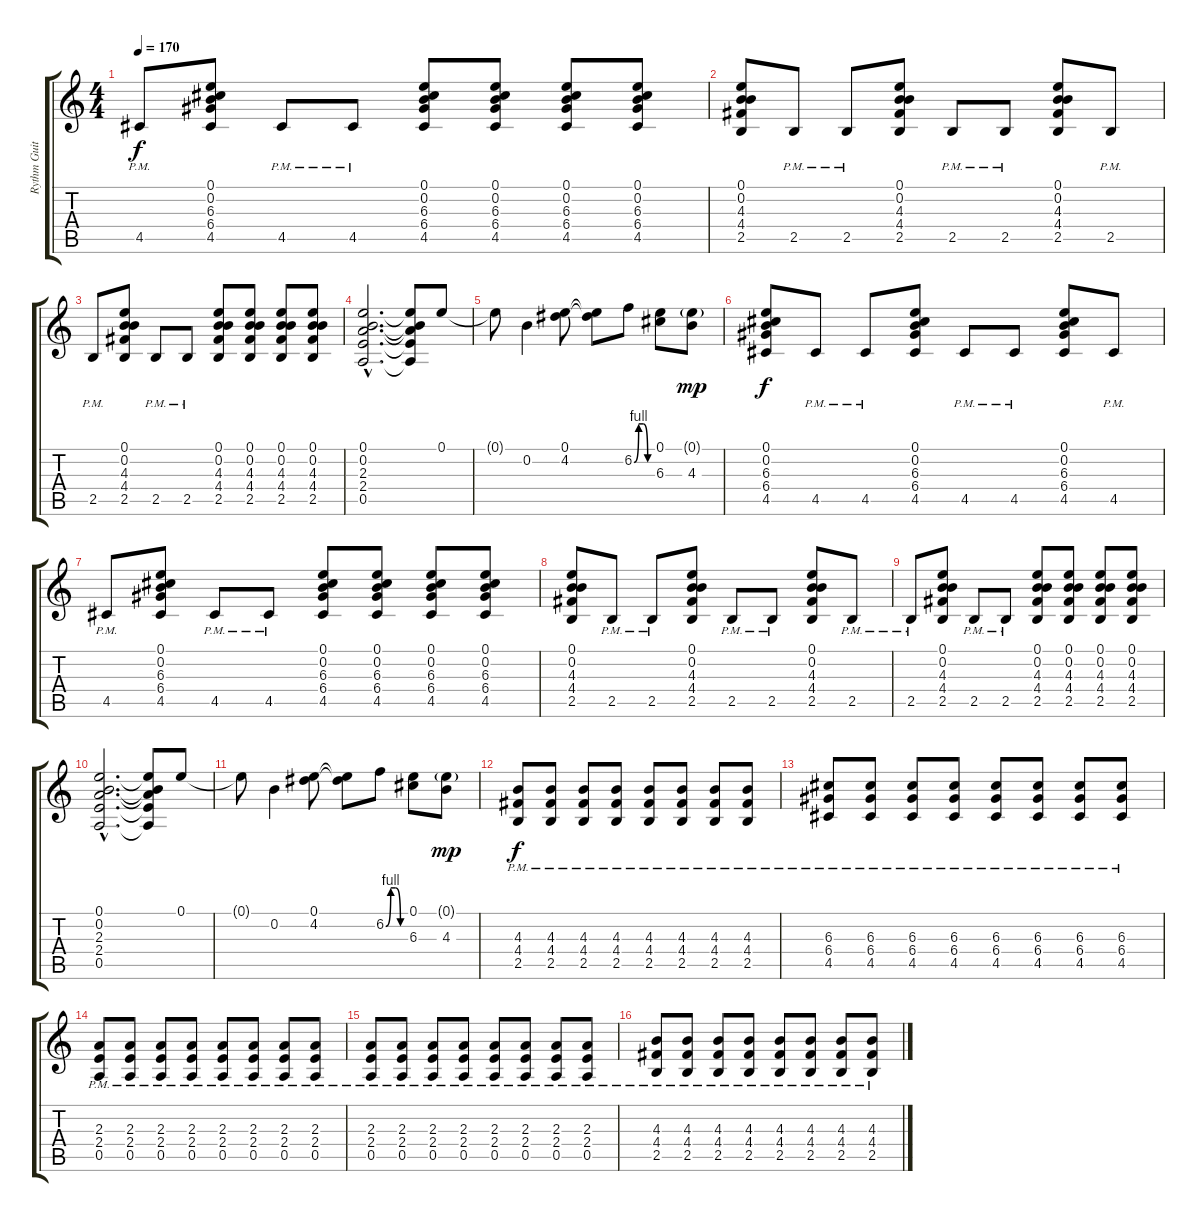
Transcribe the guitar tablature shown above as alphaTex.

\track ("Rythm Guitar" "Rythm Guit") {instrument overdrivenguitar}
\staff {score tabs}
\tuning (E4 B3 G3 D3 A2 E2) {hide}
\ts (4 4)
\tempo 170
\clef g2
\ks c
4.5{pm}.8{dy f} (0.1 0.2 6.3 6.4 4.5).8 4.5{pm}.8 4.5{pm}.8 (0.1 0.2 6.3 6.4 4.5).8 (0.1 0.2 6.3 6.4 4.5).8 (0.1 0.2 6.3 6.4 4.5).8 (0.1 0.2 6.3 6.4 4.5).8 |
(0.1 0.2 4.3 4.4 2.5).8 2.5{pm}.8 2.5{pm}.8 (0.1 0.2 4.3 4.4 2.5).8 2.5{pm}.8 2.5{pm}.8 (0.1 0.2 4.3 4.4 2.5).8 2.5{pm}.8 |
2.5{pm}.8 (0.1 0.2 4.3 4.4 2.5).8 2.5{pm}.8 2.5{pm}.8 (0.1 0.2 4.3 4.4 2.5).8 (0.1 0.2 4.3 4.4 2.5).8 (0.1 0.2 4.3 4.4 2.5).8 (0.1 0.2 4.3 4.4 2.5).8 |
(0.1{hac} 0.2{hac} 2.3{hac} 2.4{hac} 0.5{hac}).2{d} (0.1{t} 0.2{t} 2.3{t} 2.4{t} 0.5{t}).8 0.1.8 |
0.1{t}.8 0.2.4 (0.1 4.2).8 (0.1{t} 4.2{t}).8 6.2{be (custom 0 0 15 4 30 4 45 0 60 0)}.8 (0.1 6.3).8 (0.1{g} 4.3).8{dy mp} |
(0.1 0.2 6.3 6.4 4.5).8{dy f} 4.5{pm}.8 4.5{pm}.8 (0.1 0.2 6.3 6.4 4.5).8 4.5{pm}.8 4.5{pm}.8 (0.1 0.2 6.3 6.4 4.5).8 4.5{pm}.8 |
4.5{pm}.8 (0.1 0.2 6.3 6.4 4.5).8 4.5{pm}.8 4.5{pm}.8 (0.1 0.2 6.3 6.4 4.5).8 (0.1 0.2 6.3 6.4 4.5).8 (0.1 0.2 6.3 6.4 4.5).8 (0.1 0.2 6.3 6.4 4.5).8 |
(0.1 0.2 4.3 4.4 2.5).8 2.5{pm}.8 2.5{pm}.8 (0.1 0.2 4.3 4.4 2.5).8 2.5{pm}.8 2.5{pm}.8 (0.1 0.2 4.3 4.4 2.5).8 2.5{pm}.8 |
2.5{pm}.8 (0.1 0.2 4.3 4.4 2.5).8 2.5{pm}.8 2.5{pm}.8 (0.1 0.2 4.3 4.4 2.5).8 (0.1 0.2 4.3 4.4 2.5).8 (0.1 0.2 4.3 4.4 2.5).8 (0.1 0.2 4.3 4.4 2.5).8 |
(0.1{hac} 0.2{hac} 2.3{hac} 2.4{hac} 0.5{hac}).2{d} (0.1{t} 0.2{t} 2.3{t} 2.4{t} 0.5{t}).8 0.1.8 |
0.1{t}.8 0.2.4 (0.1 4.2).8 (0.1{t} 4.2{t}).8 6.2{be (custom 0 0 15 4 30 4 45 0 60 0)}.8 (0.1 6.3).8 (0.1{g} 4.3).8{dy mp} |
(4.3{pm} 4.4{pm} 2.5{pm}).8{dy f} (4.3{pm} 4.4{pm} 2.5{pm}).8 (4.3{pm} 4.4{pm} 2.5{pm}).8 (4.3{pm} 4.4{pm} 2.5{pm}).8 (4.3{pm} 4.4{pm} 2.5{pm}).8 (4.3{pm} 4.4{pm} 2.5{pm}).8 (4.3{pm} 4.4{pm} 2.5{pm}).8 (4.3{pm} 4.4{pm} 2.5{pm}).8 |
(6.3{pm} 6.4{pm} 4.5{pm}).8 (6.3{pm} 6.4{pm} 4.5{pm}).8 (6.3{pm} 6.4{pm} 4.5{pm}).8 (6.3{pm} 6.4{pm} 4.5{pm}).8 (6.3{pm} 6.4{pm} 4.5{pm}).8 (6.3{pm} 6.4{pm} 4.5{pm}).8 (6.3{pm} 6.4{pm} 4.5{pm}).8 (6.3{pm} 6.4{pm} 4.5{pm}).8 |
(2.3{pm} 2.4{pm} 0.5{pm}).8 (2.3{pm} 2.4{pm} 0.5{pm}).8 (2.3{pm} 2.4{pm} 0.5{pm}).8 (2.3{pm} 2.4{pm} 0.5{pm}).8 (2.3{pm} 2.4{pm} 0.5{pm}).8 (2.3{pm} 2.4{pm} 0.5{pm}).8 (2.3{pm} 2.4{pm} 0.5{pm}).8 (2.3{pm} 2.4{pm} 0.5{pm}).8 |
(2.3{pm} 2.4{pm} 0.5{pm}).8 (2.3{pm} 2.4{pm} 0.5{pm}).8 (2.3{pm} 2.4{pm} 0.5{pm}).8 (2.3{pm} 2.4{pm} 0.5{pm}).8 (2.3{pm} 2.4{pm} 0.5{pm}).8 (2.3{pm} 2.4{pm} 0.5{pm}).8 (2.3{pm} 2.4{pm} 0.5{pm}).8 (2.3{pm} 2.4{pm} 0.5{pm}).8 |
(4.3{pm} 4.4{pm} 2.5{pm}).8 (4.3{pm} 4.4{pm} 2.5{pm}).8 (4.3{pm} 4.4{pm} 2.5{pm}).8 (4.3{pm} 4.4{pm} 2.5{pm}).8 (4.3{pm} 4.4{pm} 2.5{pm}).8 (4.3{pm} 4.4{pm} 2.5{pm}).8 (4.3{pm} 4.4{pm} 2.5{pm}).8 (4.3{pm} 4.4{pm} 2.5{pm}).8
